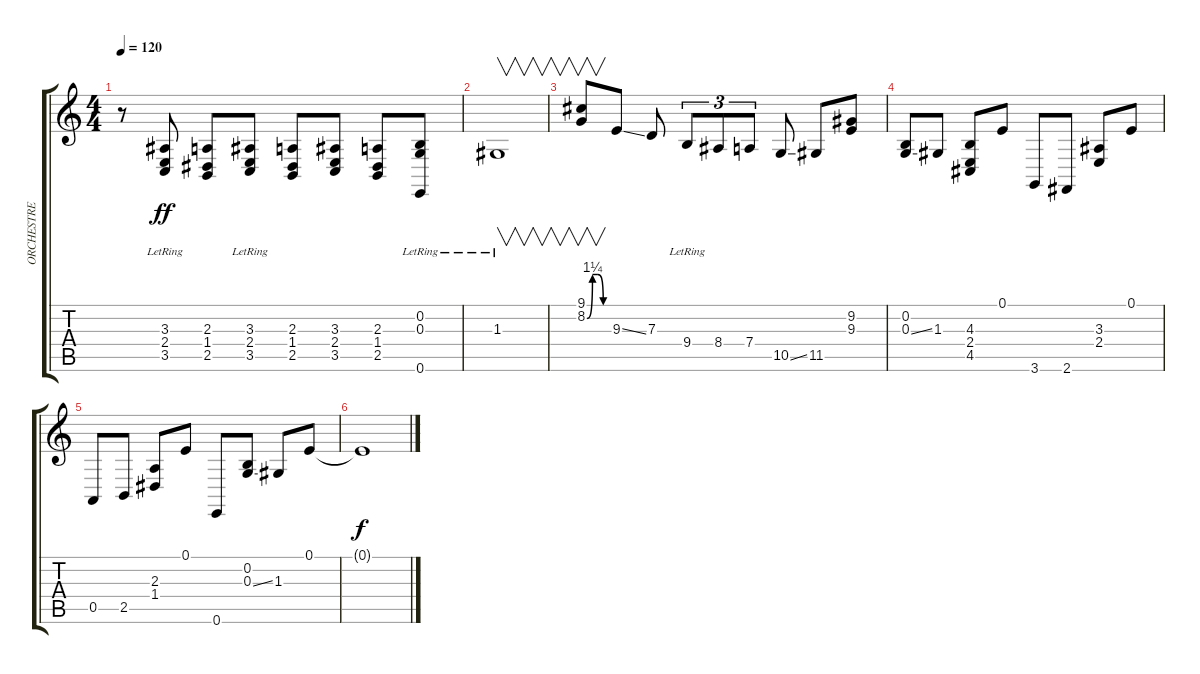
\track ("ORCHESTRE" "ORCHESTRE") {instrument synthstrings1}
\staff {score tabs}
\tuning (E4 B3 G3 D3 A2 E2) {hide}
\ts (4 4)
\tempo 120
\clef g2
\ks c
r.8{dy ff} (3.3 2.4 3.5{lr}).8 (2.3 1.4 2.5).8 (3.3 2.4 3.5{lr}).8 (2.3 1.4 2.5).8 (3.3 2.4 3.5).8 (2.3 1.4 2.5).8 (0.2 0.3{lr} 0.6).8 |
1.3{lr}.1{v} |
(9.1 8.2{be (custom 0 0 15 5 30 5 45 0 60 0)}).8{v} 9.3{ss}.8 7.3.8 9.4{lr}.8{tu (3 2)} 8.4.8{tu (3 2)} 7.4.8{tu (3 2)} 10.5{ss}.8 11.5.8 (9.2 9.3).8 |
(0.2 0.3{ss}).8 1.3.8 (4.3 2.4 4.5).8 0.1.8 3.6.8 2.6.8 (3.3 2.4).8 0.1.8 |
0.5.8 2.5.8 (2.3 1.4).8 0.1.8 0.6.8 (0.2 0.3{ss}).8 1.3.8 0.1.8 |
0.1{t}.1{dy f}
